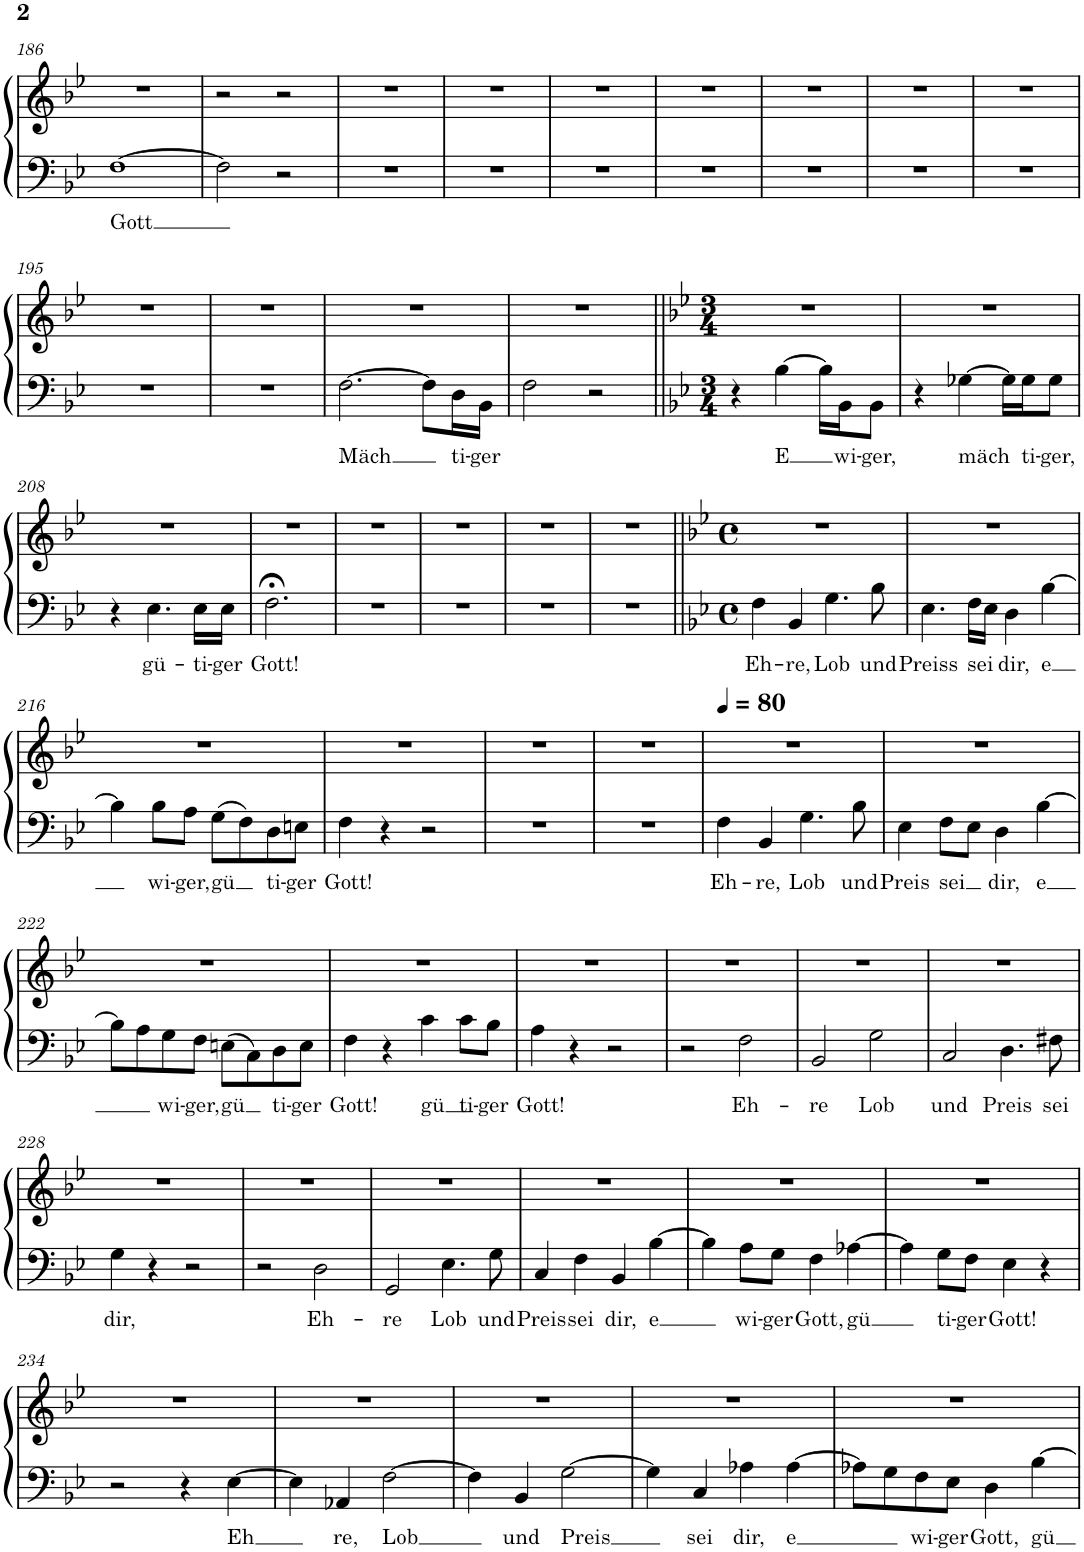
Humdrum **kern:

**kern	**text	**kern
*part1	*part1	*part1
*staff2	*staff2	*staff1
*I"Piano	*	*
*I'Pno.	*	*
!!LO:PB:g=z
*clefF4	*	*clefG2
*k[b-e-]	*	*k[b-e-]
*M2/2	*	*M2/2
*met(c|)	*	*met(c|)
=186	=186	=186
!	!LO:LY:b	!
[1F	Gott	1r
=187	=187	=187
2F\]	.	2r
2r	.	2r
=188	=188	=188
1r	.	1r
=189	=189	=189
1r	.	1r
=190	=190	=190
1r	.	1r
=191	=191	=191
1r	.	1r
=192	=192	=192
1r	.	1r
=193	=193	=193
1r	.	1r
=194	=194	=194
1r	.	1r
!!LO:LB:g=z
=195	=195	=195
1r	.	1r
=196	=196	=196
1r	.	1r
=197	=197	=197
!	!LO:LY:b	!
[2.F\	Mäch	1r
8F\L]	.	.
!	!LO:LY:b	!
16D\L	ti-	.
!	!LO:LY:b	!
16BB-\JJ	-ger	.
=198	=198	=198
2F\	.	1r
2r	.	.
=206||	=206||	=206||
*k[b-e-]	*	*k[b-e-]
*M3/4	*	*M3/4
4r	.	2.r
!	!LO:LY:b	!
[4B-\	-E	.
16B-\LL]	.	.
!	!LO:LY:b	!
16BB-\J	wi-	.
!	!LO:LY:b	!
8BB-\J	-ger,	.
=207	=207	=207
4r	.	2.r
!	!LO:LY:b	!
[4G-X\	mäch	.
16G-\LL]	.	.
!	!LO:LY:b	!
16G-\J	ti-	.
!	!LO:LY:b	!
8G-\J	-ger,	.
!!LO:LB:g=z
=208	=208	=208
4r	.	2.r
!	!LO:LY:b	!
4.E-\	gü-	.
!	!LO:LY:b	!
16E-\LL	-ti-	.
!	!LO:LY:b	!
16E-\JJ	-ger	.
=209	=209	=209
!	!LO:LY:b	!
2.F;<\	Gott!	2.r
=210	=210	=210
2.r	.	2.r
=211	=211	=211
2.r	.	2.r
=212	=212	=212
2.r	.	2.r
=213	=213	=213
2.r	.	2.r
=214||	=214||	=214||
*k[b-e-]	*	*k[b-e-]
*M4/4	*	*M4/4
*met(c)	*	*met(c)
!	!LO:LY:b	!
4F\	Eh-	1r
!	!LO:LY:b	!
4BB-/	-re,	.
!	!LO:LY:b	!
4.G\	Lob	.
!	!LO:LY:b	!
8B-\	und	.
=215	=215	=215
!	!LO:LY:b	!
4.E-\	Preiss	1r
!	!LO:LY:b	!
16F\LL	sei	.
16E-\JJ	.	.
!	!LO:LY:b	!
4D\	dir,	.
!	!LO:LY:b	!
[4B-\	e	.
!!LO:LB:g=z
=216	=216	=216
4B-\]	.	1r
!	!LO:LY:b	!
8B-\L	wi-	.
!	!LO:LY:b	!
8A\J	-ger,	.
!	!LO:LY:b	!
8G\L	gü	.
8F\	.	.
!	!LO:LY:b	!
8D\	ti-	.
!	!LO:LY:b	!
8En\J	-ger	.
=217	=217	=217
!	!LO:LY:b	!
4F\	Gott!	1r
4r	.	.
2r	.	.
=218	=218	=218
1r	.	1r
=219	=219	=219
1r	.	1r
=220	=220	=220
*	*	*MM80
!	!LO:LY:b	!
4F\	Eh-	1r
!	!LO:LY:b	!
4BB-/	-re,	.
!	!LO:LY:b	!
4.G\	Lob	.
!	!LO:LY:b	!
8B-\	und	.
=221	=221	=221
!	!LO:LY:b	!
4E-\	Preis	1r
!	!LO:LY:b	!
8F\L	sei	.
8E-\J	.	.
!	!LO:LY:b	!
4D\	dir,	.
!	!LO:LY:b	!
[4B-\	e	.
!!LO:LB:g=z
=222	=222	=222
8B-\L]	.	1r
8A\	.	.
!	!LO:LY:b	!
8G\	wi-	.
!	!LO:LY:b	!
8F\J	-ger,	.
!	!LO:LY:b	!
8En\L	gü	.
8C\	.	.
!	!LO:LY:b	!
8D\	ti-	.
!	!LO:LY:b	!
8E\J	-ger	.
=223	=223	=223
!	!LO:LY:b	!
4F\	Gott!	1r
4r	.	.
!	!LO:LY:b	!
4c\	gü	.
!	!LO:LY:b	!
8c\L	ti-	.
!	!LO:LY:b	!
8B-\J	-ger	.
=224	=224	=224
!	!LO:LY:b	!
4A\	-Gott!	1r
4r	.	.
2r	.	.
=225	=225	=225
2r	.	1r
!	!LO:LY:b	!
2F\	Eh-	.
=226	=226	=226
!	!LO:LY:b	!
2BB-/	-re	1r
!	!LO:LY:b	!
2G\	Lob	.
=227	=227	=227
!	!LO:LY:b	!
2C/	und	1r
!	!LO:LY:b	!
4.D\	Preis	.
!	!LO:LY:b	!
8F#X\	sei	.
!!LO:LB:g=z
=228	=228	=228
!	!LO:LY:b	!
4G\	dir,	1r
4r	.	.
2r	.	.
=229	=229	=229
2r	.	1r
!	!LO:LY:b	!
2D\	Eh-	.
=230	=230	=230
!	!LO:LY:b	!
2GG/	-re	1r
!	!LO:LY:b	!
4.E-\	Lob	.
!	!LO:LY:b	!
8G\	und	.
=231	=231	=231
!	!LO:LY:b	!
4C/	Preis	1r
!	!LO:LY:b	!
4F\	sei	.
!	!LO:LY:b	!
4BB-/	dir,	.
!	!LO:LY:b	!
[4B-\	e	.
=232	=232	=232
4B-\]	.	1r
!	!LO:LY:b	!
8A\L	wi-	.
!	!LO:LY:b	!
8G\J	-ger	.
!	!LO:LY:b	!
4F\	Gott,	.
!	!LO:LY:b	!
[4A-X\	gü	.
=233	=233	=233
4A-\]	.	1r
!	!LO:LY:b	!
8G\L	ti-	.
!	!LO:LY:b	!
8F\J	-ger	.
!	!LO:LY:b	!
4E-\	Gott!	.
4r	.	.
!!LO:LB:g=z
=234	=234	=234
2r	.	1r
4r	.	.
!	!LO:LY:b	!
[4E-\	Eh	.
=235	=235	=235
4E-\]	.	1r
!	!LO:LY:b	!
4AA-X/	re,	.
!	!LO:LY:b	!
[2F\	Lob	.
=236	=236	=236
4F\]	.	1r
!	!LO:LY:b	!
4BB-/	und	.
!	!LO:LY:b	!
[2G\	Preis	.
=237	=237	=237
4G\]	.	1r
!	!LO:LY:b	!
4C/	sei	.
!	!LO:LY:b	!
4A-X\	dir,	.
!	!LO:LY:b	!
[4A-\	e	.
=238	=238	=238
8A-X\L]	.	1r
8G\	.	.
!	!LO:LY:b	!
8F\	wi-	.
!	!LO:LY:b	!
8E-\J	-ger	.
!	!LO:LY:b	!
4D\	Gott,	.
!	!LO:LY:b	!
[4B-\	gü	.
=	=	=
*-	*-	*-
